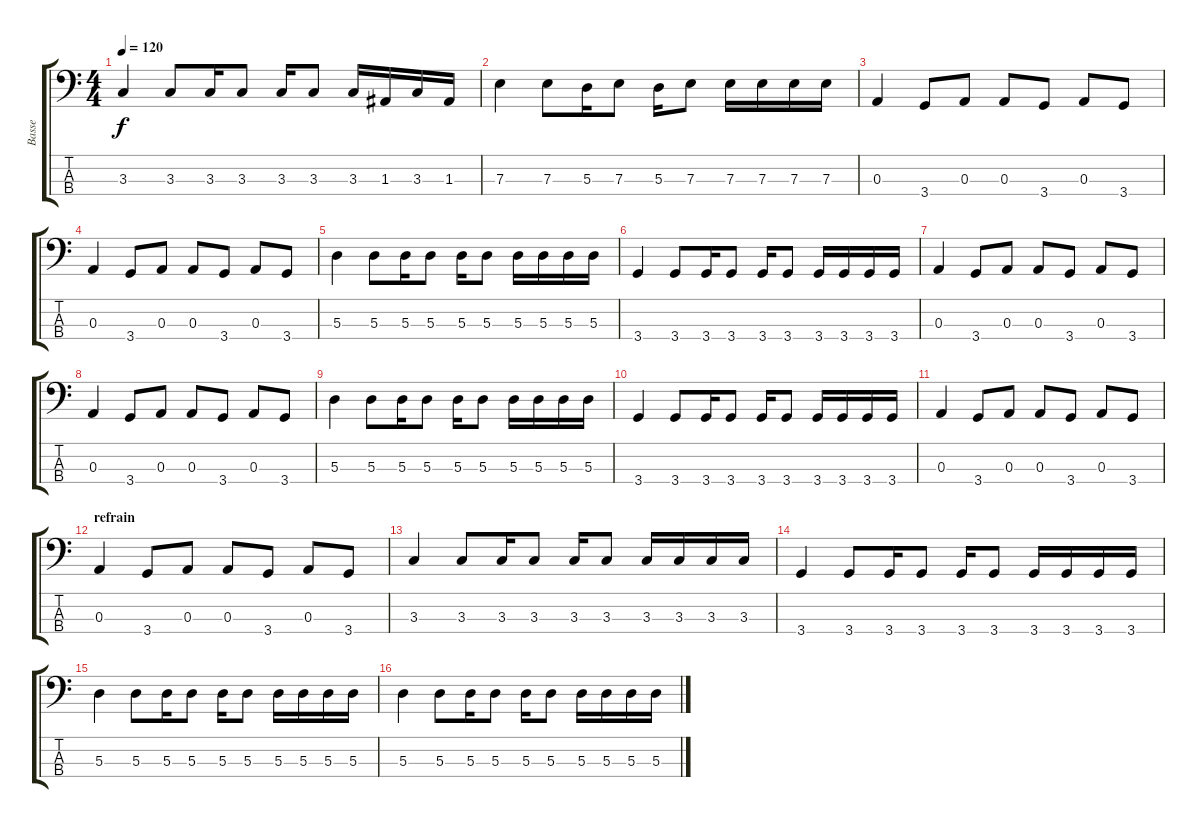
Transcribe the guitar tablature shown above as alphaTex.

\track ("Basse" "Basse") {instrument electricbassfinger}
\staff {score tabs}
\tuning (G2 D2 A1 E1) {hide}
\ts (4 4)
\tempo 120
\clef f4
\ks c
3.3.4{dy f} 3.3.8 3.3.16 3.3.8 3.3.16 3.3.8 3.3.16 1.3.16 3.3.16 1.3.16 |
7.3.4 7.3.8 5.3.16 7.3.8 5.3.16 7.3.8 7.3.16 7.3.16 7.3.16 7.3.16 |
0.3.4 3.4.8 0.3.8 0.3.8 3.4.8 0.3.8 3.4.8 |
0.3.4 3.4.8 0.3.8 0.3.8 3.4.8 0.3.8 3.4.8 |
5.3.4 5.3.8 5.3.16 5.3.8 5.3.16 5.3.8 5.3.16 5.3.16 5.3.16 5.3.16 |
3.4.4 3.4.8 3.4.16 3.4.8 3.4.16 3.4.8 3.4.16 3.4.16 3.4.16 3.4.16 |
0.3.4 3.4.8 0.3.8 0.3.8 3.4.8 0.3.8 3.4.8 |
0.3.4 3.4.8 0.3.8 0.3.8 3.4.8 0.3.8 3.4.8 |
5.3.4 5.3.8 5.3.16 5.3.8 5.3.16 5.3.8 5.3.16 5.3.16 5.3.16 5.3.16 |
3.4.4 3.4.8 3.4.16 3.4.8 3.4.16 3.4.8 3.4.16 3.4.16 3.4.16 3.4.16 |
0.3.4 3.4.8 0.3.8 0.3.8 3.4.8 0.3.8 3.4.8 |
\section ("" "refrain")
0.3.4 3.4.8 0.3.8 0.3.8 3.4.8 0.3.8 3.4.8 |
3.3.4 3.3.8 3.3.16 3.3.8 3.3.16 3.3.8 3.3.16 3.3.16 3.3.16 3.3.16 |
3.4.4 3.4.8 3.4.16 3.4.8 3.4.16 3.4.8 3.4.16 3.4.16 3.4.16 3.4.16 |
5.3.4 5.3.8 5.3.16 5.3.8 5.3.16 5.3.8 5.3.16 5.3.16 5.3.16 5.3.16 |
5.3.4 5.3.8 5.3.16 5.3.8 5.3.16 5.3.8 5.3.16 5.3.16 5.3.16 5.3.16
